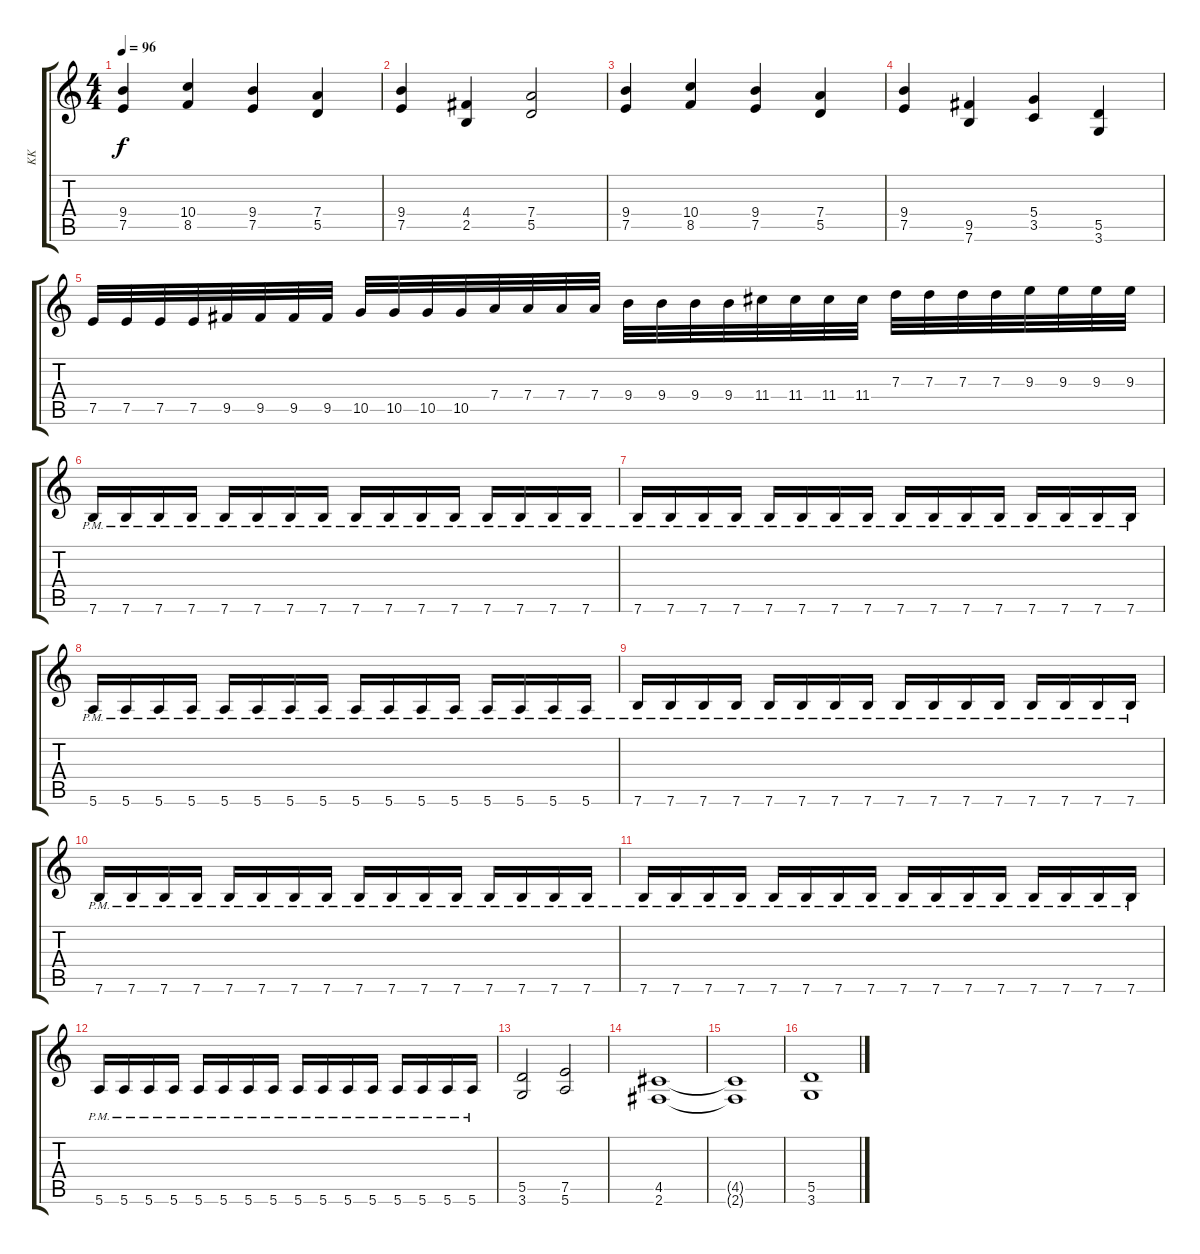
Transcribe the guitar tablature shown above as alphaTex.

\track ("KK" "KK") {instrument distortionguitar}
\staff {score tabs}
\tuning (E4 B3 G3 D3 A2 E2) {hide}
\ts (4 4)
\tempo 96
\clef g2
\ks c
(9.4 7.5).4{dy f} (10.4 8.5).4 (9.4 7.5).4 (7.4 5.5).4 |
(9.4 7.5).4 (4.4 2.5).4 (7.4 5.5).2 |
(9.4 7.5).4 (10.4 8.5).4 (9.4 7.5).4 (7.4 5.5).4 |
(9.4 7.5).4 (9.5 7.6).4 (5.4 3.5).4 (5.5 3.6).4 |
7.5.32 7.5.32 7.5.32 7.5.32 9.5.32 9.5.32 9.5.32 9.5.32 10.5.32 10.5.32 10.5.32 10.5.32 7.4.32 7.4.32 7.4.32 7.4.32 9.4.32 9.4.32 9.4.32 9.4.32 11.4.32 11.4.32 11.4.32 11.4.32 7.3.32 7.3.32 7.3.32 7.3.32 9.3.32 9.3.32 9.3.32 9.3.32 |
7.6{pm}.16 7.6{pm}.16 7.6{pm}.16 7.6{pm}.16 7.6{pm}.16 7.6{pm}.16 7.6{pm}.16 7.6{pm}.16 7.6{pm}.16 7.6{pm}.16 7.6{pm}.16 7.6{pm}.16 7.6{pm}.16 7.6{pm}.16 7.6{pm}.16 7.6{pm}.16 |
7.6{pm}.16 7.6{pm}.16 7.6{pm}.16 7.6{pm}.16 7.6{pm}.16 7.6{pm}.16 7.6{pm}.16 7.6{pm}.16 7.6{pm}.16 7.6{pm}.16 7.6{pm}.16 7.6{pm}.16 7.6{pm}.16 7.6{pm}.16 7.6{pm}.16 7.6{pm}.16 |
5.6{pm}.16 5.6{pm}.16 5.6{pm}.16 5.6{pm}.16 5.6{pm}.16 5.6{pm}.16 5.6{pm}.16 5.6{pm}.16 5.6{pm}.16 5.6{pm}.16 5.6{pm}.16 5.6{pm}.16 5.6{pm}.16 5.6{pm}.16 5.6{pm}.16 5.6{pm}.16 |
7.6{pm}.16 7.6{pm}.16 7.6{pm}.16 7.6{pm}.16 7.6{pm}.16 7.6{pm}.16 7.6{pm}.16 7.6{pm}.16 7.6{pm}.16 7.6{pm}.16 7.6{pm}.16 7.6{pm}.16 7.6{pm}.16 7.6{pm}.16 7.6{pm}.16 7.6{pm}.16 |
7.6{pm}.16 7.6{pm}.16 7.6{pm}.16 7.6{pm}.16 7.6{pm}.16 7.6{pm}.16 7.6{pm}.16 7.6{pm}.16 7.6{pm}.16 7.6{pm}.16 7.6{pm}.16 7.6{pm}.16 7.6{pm}.16 7.6{pm}.16 7.6{pm}.16 7.6{pm}.16 |
7.6{pm}.16 7.6{pm}.16 7.6{pm}.16 7.6{pm}.16 7.6{pm}.16 7.6{pm}.16 7.6{pm}.16 7.6{pm}.16 7.6{pm}.16 7.6{pm}.16 7.6{pm}.16 7.6{pm}.16 7.6{pm}.16 7.6{pm}.16 7.6{pm}.16 7.6{pm}.16 |
5.6{pm}.16 5.6{pm}.16 5.6{pm}.16 5.6{pm}.16 5.6{pm}.16 5.6{pm}.16 5.6{pm}.16 5.6{pm}.16 5.6{pm}.16 5.6{pm}.16 5.6{pm}.16 5.6{pm}.16 5.6{pm}.16 5.6{pm}.16 5.6{pm}.16 5.6{pm}.16 |
(5.5 3.6).2 (7.5 5.6).2 |
(4.5 2.6).1 |
(4.5{t} 2.6{t}).1 |
(5.5 3.6).1
